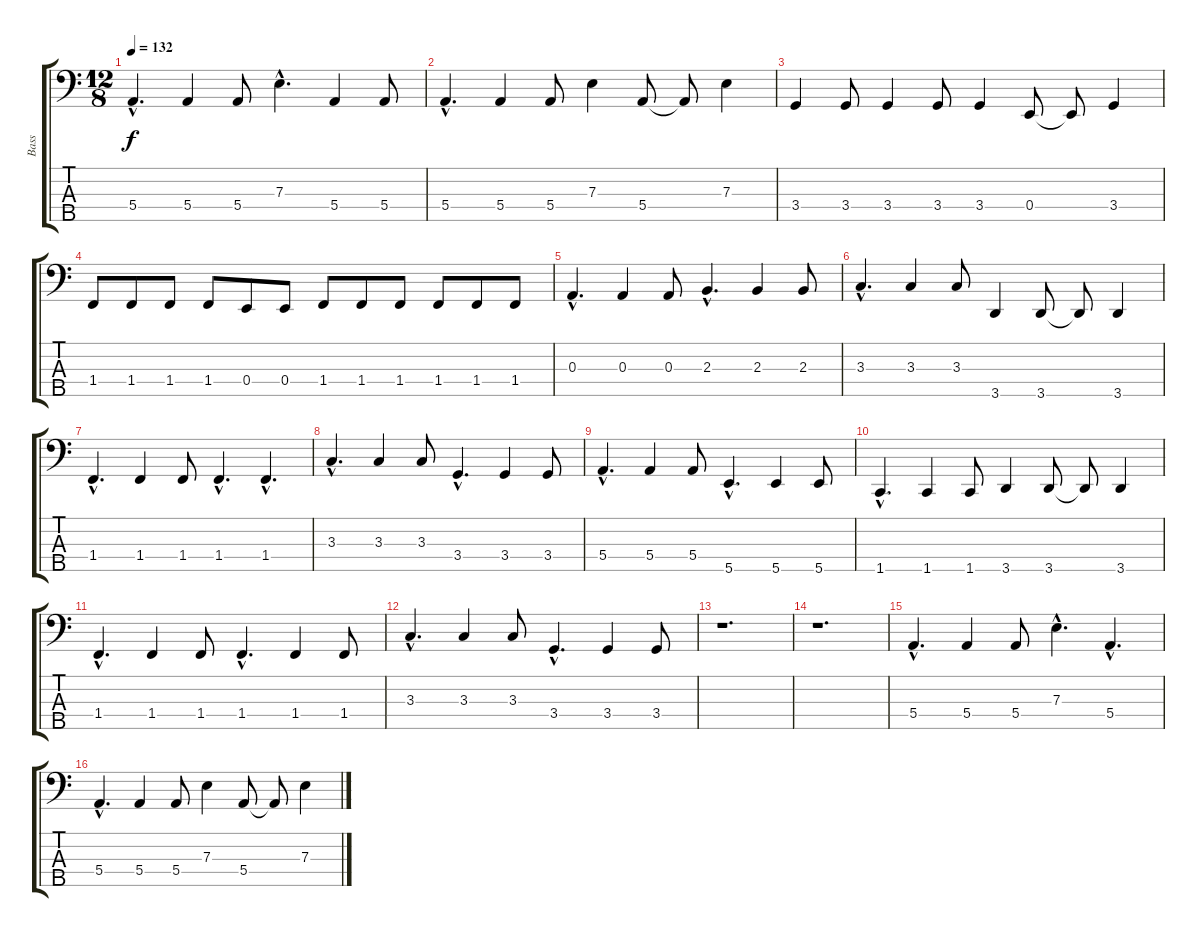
\track ("Bass" "Bass") {instrument acousticbass}
\staff {score tabs}
\tuning (G2 D2 A1 E1 B0) {hide}
\ts (12 8)
\tempo 132
\clef f4
\ks c
5.4{hac}.4{d dy f} 5.4.4 5.4.8 7.3{hac}.4{d} 5.4.4 5.4.8 |
5.4{hac}.4{d} 5.4.4 5.4.8 7.3.4 5.4.8 5.4{t}.8 7.3.4 |
3.4.4 3.4.8 3.4.4 3.4.8 3.4.4 0.4.8 0.4{t}.8 3.4.4 |
1.4.8 1.4.8 1.4.8 1.4.8 0.4.8 0.4.8 1.4.8 1.4.8 1.4.8 1.4.8 1.4.8 1.4.8 |
0.3{hac}.4{d} 0.3.4 0.3.8 2.3{hac}.4{d} 2.3.4 2.3.8 |
3.3{hac}.4{d} 3.3.4 3.3.8 3.5.4 3.5.8 3.5{t}.8 3.5.4 |
1.4{hac}.4{d} 1.4.4 1.4.8 1.4{hac}.4{d} 1.4{hac}.4{d} |
3.3{hac}.4{d} 3.3.4 3.3.8 3.4{hac}.4{d} 3.4.4 3.4.8 |
5.4{hac}.4{d} 5.4.4 5.4.8 5.5{hac}.4{d} 5.5.4 5.5.8 |
1.5{hac}.4{d} 1.5.4 1.5.8 3.5.4 3.5.8 3.5{t}.8 3.5.4 |
1.4{hac}.4{d} 1.4.4 1.4.8 1.4{hac}.4{d} 1.4.4 1.4.8 |
3.3{hac}.4{d} 3.3.4 3.3.8 3.4{hac}.4{d} 3.4.4 3.4.8 |
r.1{d} |
r.1{d} |
5.4{hac}.4{d} 5.4.4 5.4.8 7.3{hac}.4{d} 5.4{hac}.4{d} |
5.4{hac}.4{d} 5.4.4 5.4.8 7.3.4 5.4.8 5.4{t}.8 7.3.4
